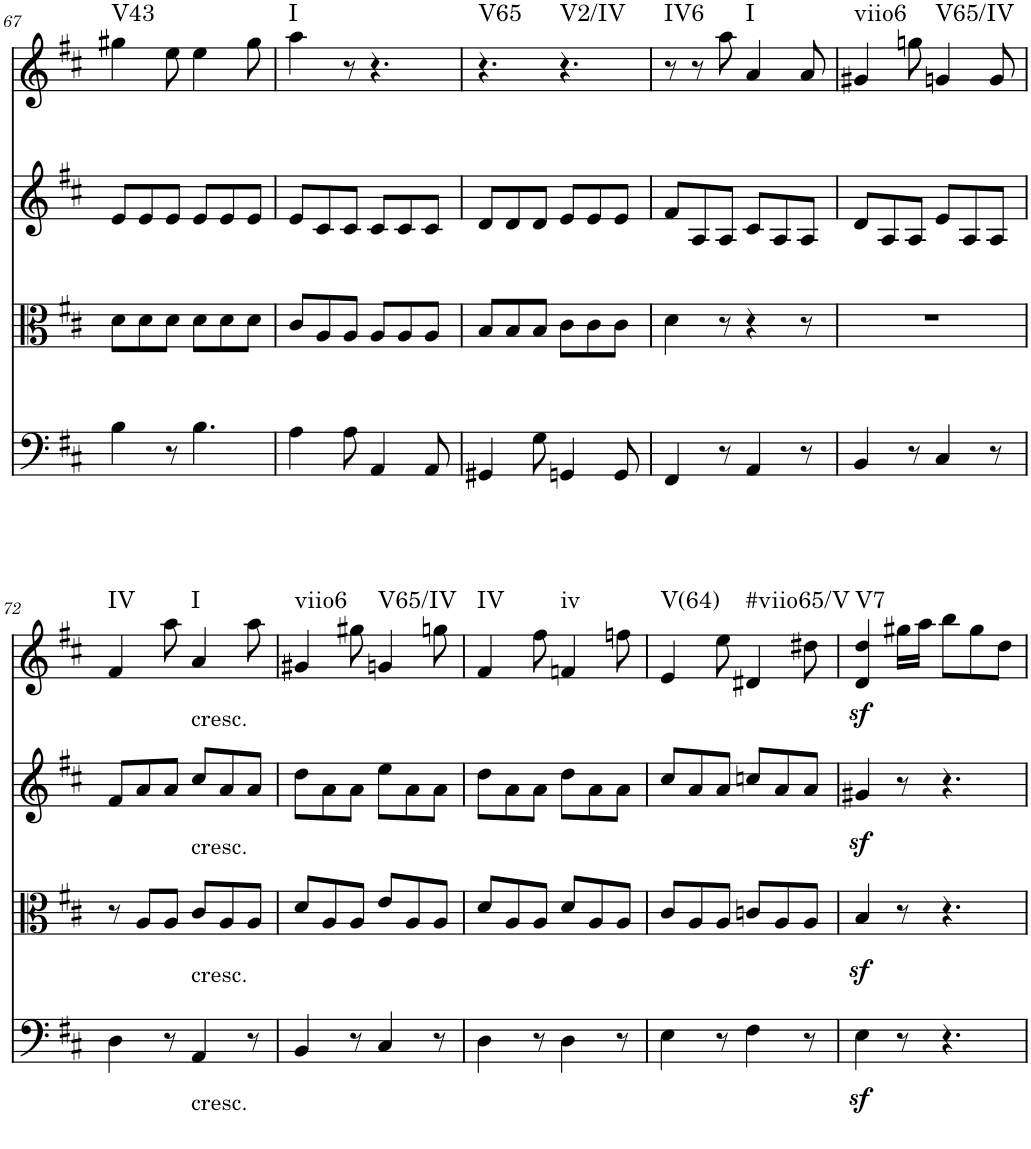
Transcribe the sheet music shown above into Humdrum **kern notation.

**kern	**kern	**kern	**kern	**dynam	**harte
*part4	*part3	*part2	*part1	*part1	*part1
*staff4	*staff3	*staff2	*staff1	*staff1	*
*I"Violoncello	*I"Viola	*I"Violin II	*I"Violin I	*	*
*I'Vc	*I'Vla	*I'Vln	*I'Vln	*	*
!!LO:PB:g=z
*clefF4	*clefC3	*clefG2	*clefG2	*	*
*k[f#c#]	*k[f#c#]	*k[f#c#]	*k[f#c#]	*	*
*M6/8	*M6/8	*M6/8	*M6/8	*	*
=67	=67	=67	=67	=67	=67
!	!	!	!	!	!LO:H:kt=V43
4B\	8d\L	8e/L	4gg#X\	.	N
.	8d\	8e/	.	.	.
8r	8d\J	8e/J	8ee\	.	.
4.B\	8d\L	8e/L	4ee\	.	.
.	8d\	8e/	.	.	.
.	8d\J	8e/J	8gg#\	.	.
=68	=68	=68	=68	=68	=68
!	!	!	!	!	!LO:H:kt=I
4A\	8c#/L	8e/L	4aa\	.	N
.	8A/	8c#/	.	.	.
8A\	8A/J	8c#/J	8r	.	.
4AA/	8A/L	8c#/L	4.r	.	.
.	8A/	8c#/	.	.	.
8AA/	8A/J	8c#/J	.	.	.
=69	=69	=69	=69	=69	=69
!	!	!	!	!	!LO:H:kt=V65
4GG#X/	8B/L	8d/L	4.r	.	N
.	8B/	8d/	.	.	.
8G\	8B/J	8d/J	.	.	.
!	!	!	!	!	!LO:H:kt=V2/IV
4GGn/	8c#\L	8e/L	4.r	.	N
.	8c#\	8e/	.	.	.
8GG/	8c#\J	8e/J	.	.	.
=70	=70	=70	=70	=70	=70
!	!	!	!	!	!LO:H:kt=IV6
4FF#/	4d\	8f#/L	8r	.	N
.	.	8A/	8r	.	.
8r	8r	8A/J	8aa\	.	.
!	!	!	!	!	!LO:H:kt=I
4AA/	4r	8c#/L	4a/	.	N
.	.	8A/	.	.	.
8r	8r	8A/J	8a/	.	.
=71	=71	=71	=71	=71	=71
!	!	!	!	!	!LO:H:kt=viio6
4BB/	2.r	8d/L	4g#X/	.	N
.	.	8A/	.	.	.
8r	.	8A/J	8ggn\	.	.
!	!	!	!	!	!LO:H:kt=V65/IV
4C#/	.	8e/L	4gn/	.	N
.	.	8A/	.	.	.
8r	.	8A/J	8g/	.	.
!!LO:LB:g=z
=72	=72	=72	=72	=72	=72
!	!	!	!	!	!LO:H:kt=IV
4D\	8r	8f#/L	4f#/	.	N
.	8A/L	8a/	.	.	.
8r	8A/J	8a/J	8aa\	.	.
!	!	!	!LO:TX:b:t=cresc.	!	!
!	!	!LO:TX:b:t=cresc.	!	!	!
!	!LO:TX:b:t=cresc.	!	!	!	!
!LO:TX:b:t=cresc.	!	!	!	!	!LO:H:kt=I
4AA/	8c#/L	8cc#/L	4a/	.	N
.	8A/	8a/	.	.	.
8r	8A/J	8a/J	8aa\	.	.
=73	=73	=73	=73	=73	=73
!	!	!	!	!	!LO:H:kt=viio6
4BB/	8d/L	8dd\L	4g#X/	.	N
.	8A/	8a\	.	.	.
8r	8A/J	8a\J	8gg#X\	.	.
!	!	!	!	!	!LO:H:kt=V65/IV
4C#/	8e/L	8ee\L	4gn/	.	N
.	8A/	8a\	.	.	.
8r	8A/J	8a\J	8ggn\	.	.
=74	=74	=74	=74	=74	=74
!	!	!	!	!	!LO:H:kt=IV
4D\	8d/L	8dd\L	4f#/	.	N
.	8A/	8a\	.	.	.
8r	8A/J	8a\J	8ff#\	.	.
!	!	!	!	!	!LO:H:kt=iv
4D\	8d/L	8dd\L	4fn/	.	N
.	8A/	8a\	.	.	.
8r	8A/J	8a\J	8ffn\	.	.
=75	=75	=75	=75	=75	=75
!	!	!	!	!	!LO:H:kt=V(64)
4E\	8c#/L	8cc#/L	4e/	.	N
.	8A/	8a/	.	.	.
8r	8A/J	8a/J	8ee\	.	.
!	!	!	!	!	!LO:H:kt=#viio65/V
4F#\	8cn/L	8ccn/L	4d#X/	.	N
.	8A/	8a/	.	.	.
8r	8A/J	8a/J	8dd#X\	.	.
=76	=76	=76	=76	=76	=76
!	!	!	!	!LO:DY:b	!LO:H:kt=V7
4Ez<\	4Bz</	4g#Xz</	4d/ 4dd/	sf	N
8r	8r	8r	16gg#X\LL	.	.
.	.	.	16aa\JJ	.	.
4.r	4.r	4.r	8bb\L	.	.
.	.	.	8gg#\	.	.
.	.	.	8dd\J	.	.
=	=	=	=	=	=
*-	*-	*-	*-	*-	*-
